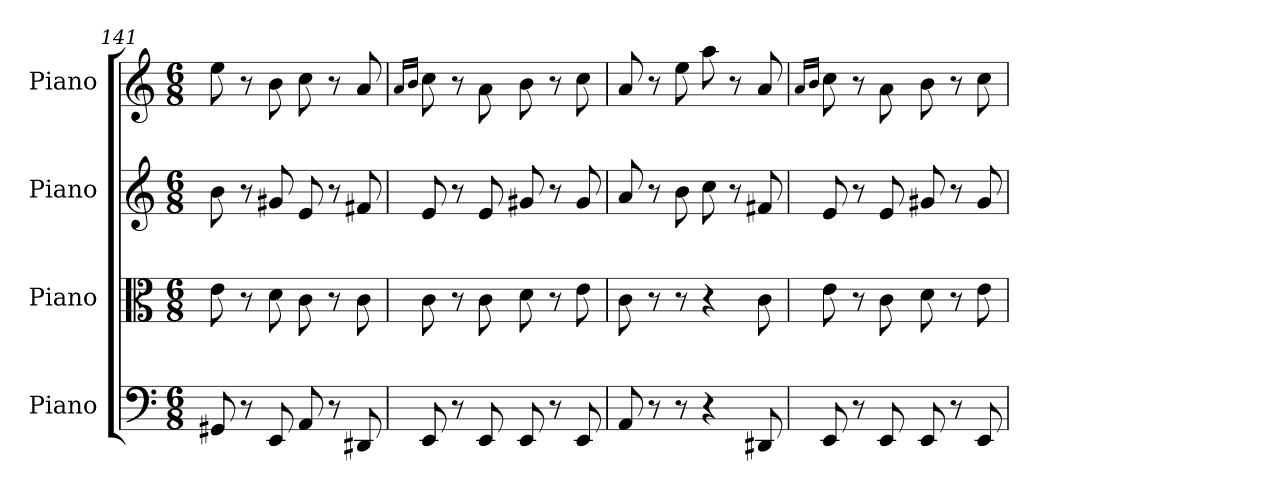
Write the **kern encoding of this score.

**kern	**kern	**kern	**kern
*part4	*part3	*part2	*part1
*staff4	*staff3	*staff2	*staff1
*I"Piano	*I"Piano	*I"Piano	*I"Piano
*I'Pno	*I'Pno	*I'Pno	*I'Pno
!!LO:PB:g=z
*clefF4	*clefC3	*clefG2	*clefG2
*k[]	*k[]	*k[]	*k[]
*M6/8	*M6/8	*M6/8	*M6/8
=141	=141	=141	=141
8GG#X/	8e\	8b\	8ee\
8r	8r	8r	8r
8EE/	8d\	8g#X/	8b\
8AA/	8c\	8e/	8cc\
8r	8r	8r	8r
8DD#X/	8c\	8f#X/	8a/
=142	=142	=142	=142
.	.	.	16qa/LL
.	.	.	16qb/JJ
8EE/	8c\	8e/	8cc\
8r	8r	8r	8r
8EE/	8c\	8e/	8a\
8EE/	8d\	8g#X/	8b\
8r	8r	8r	8r
8EE/	8e\	8g#/	8cc\
=143	=143	=143	=143
8AA/	8c\	8a/	8a/
8r	8r	8r	8r
8r	8r	8b\	8ee\
4r	4r	8cc\	8aa\
.	.	8r	8r
8DD#X/	8c\	8f#X/	8a/
=144	=144	=144	=144
.	.	.	16qa/LL
.	.	.	16qb/JJ
8EE/	8e\	8e/	8cc\
8r	8r	8r	8r
8EE/	8c\	8e/	8a\
8EE/	8d\	8g#X/	8b\
8r	8r	8r	8r
8EE/	8e\	8g#/	8cc\
=	=	=	=
*-	*-	*-	*-
